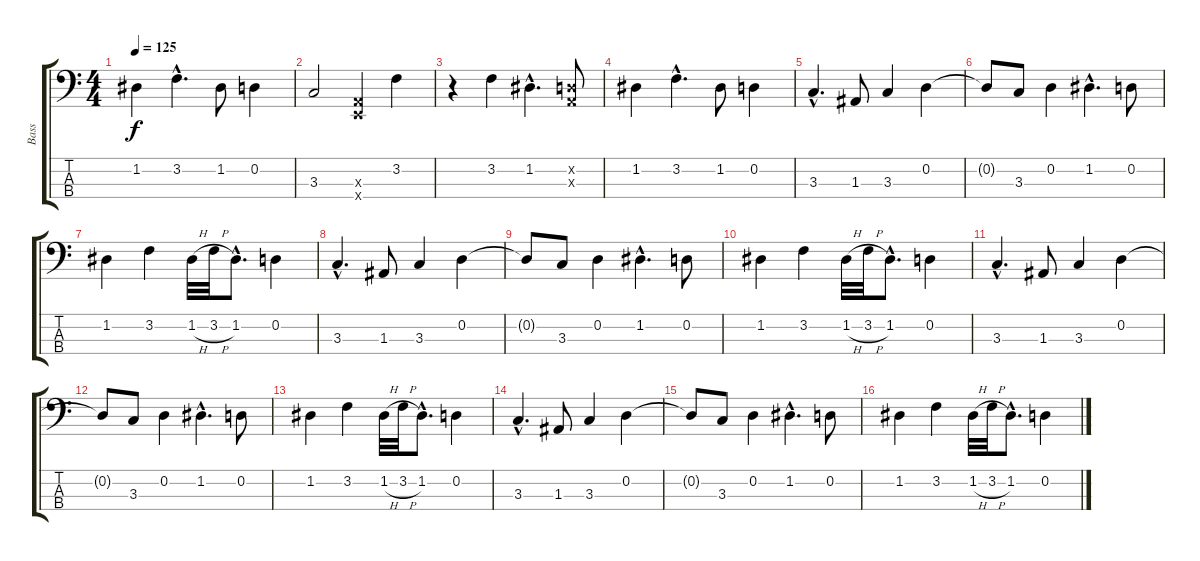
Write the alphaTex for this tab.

\track ("Bass" "Bass") {instrument electricbasspick}
\staff {score tabs}
\tuning (G2 D2 A1 E1) {hide}
\ts (4 4)
\tempo 125
\clef f4
\ks c
1.2.4{dy f} 3.2{hac}.4{d} 1.2.8 0.2.4 |
3.3.2 (0.3{x} 0.4{x}).4 3.2.4 |
r.4 3.2.4 1.2{hac}.4{d} (0.2{x} 0.3{x}).8 |
1.2.4 3.2{hac}.4{d} 1.2.8 0.2.4 |
3.3{hac}.4{d} 1.3.8 3.3.4 0.2.4 |
0.2{t}.8 3.3.8 0.2.4 1.2{hac}.4{d} 0.2.8 |
1.2.4 3.2.4 1.2{h}.32 3.2{h}.32 1.2{hac}.8{d} 0.2.4 |
3.3{hac}.4{d} 1.3.8 3.3.4 0.2.4 |
0.2{t}.8 3.3.8 0.2.4 1.2{hac}.4{d} 0.2.8 |
1.2.4 3.2.4 1.2{h}.32 3.2{h}.32 1.2{hac}.8{d} 0.2.4 |
3.3{hac}.4{d} 1.3.8 3.3.4 0.2.4 |
0.2{t}.8 3.3.8 0.2.4 1.2{hac}.4{d} 0.2.8 |
1.2.4 3.2.4 1.2{h}.32 3.2{h}.32 1.2{hac}.8{d} 0.2.4 |
3.3{hac}.4{d} 1.3.8 3.3.4 0.2.4 |
0.2{t}.8 3.3.8 0.2.4 1.2{hac}.4{d} 0.2.8 |
1.2.4 3.2.4 1.2{h}.32 3.2{h}.32 1.2{hac}.8{d} 0.2.4
